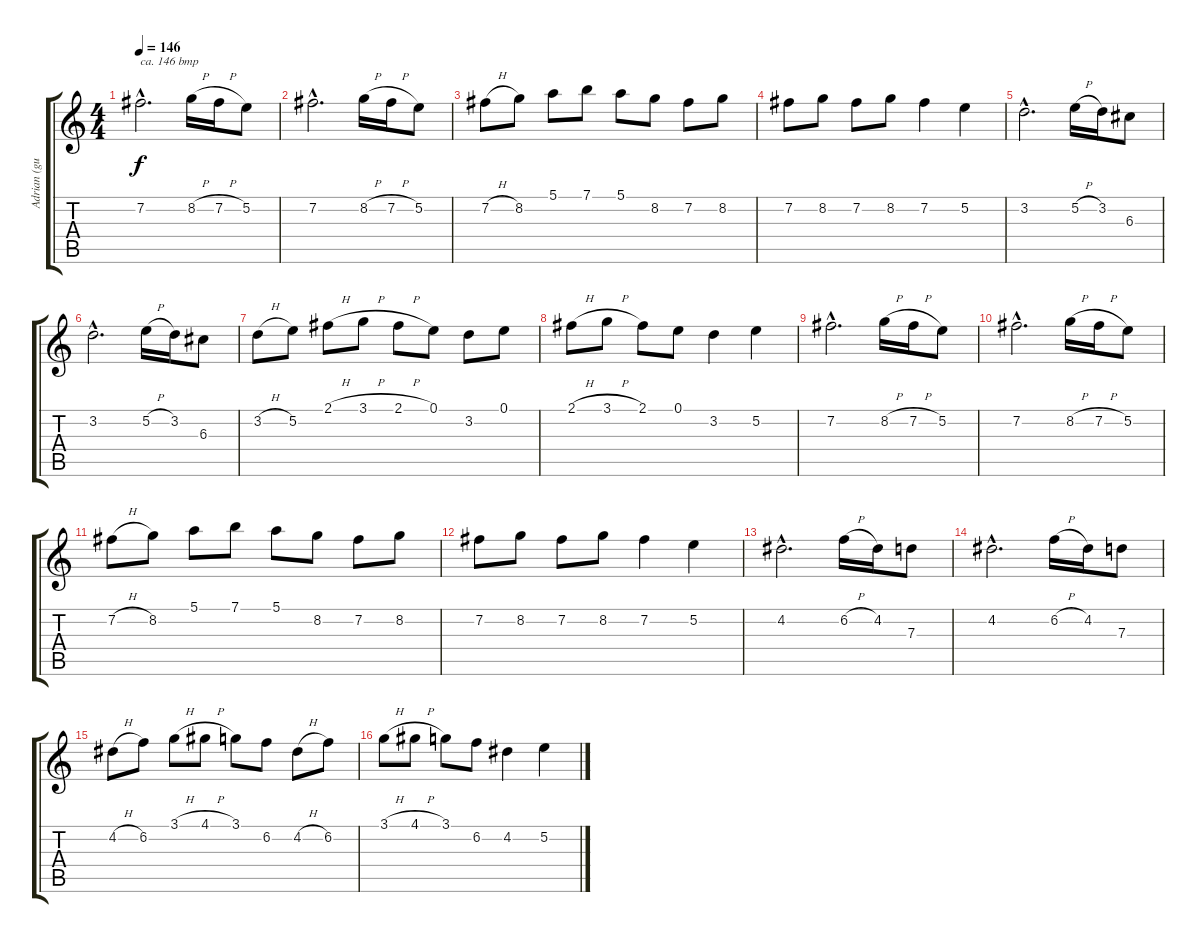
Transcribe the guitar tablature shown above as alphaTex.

\track ("Adrian (guitar)" "Adrian (gu") {instrument distortionguitar}
\staff {score tabs}
\tuning (E4 B3 G3 D3 A2 E2) {hide}
\ts (4 4)
\tempo 146
\clef g2
\ks c
7.2{hac}.2{d txt "ca. 146 bmp" dy f instrument distortionguitar} 8.2{h}.16 7.2{h}.16 5.2.8 |
7.2{hac}.2{d} 8.2{h}.16 7.2{h}.16 5.2.8 |
7.2{h}.8 8.2.8 5.1.8 7.1.8 5.1.8 8.2.8 7.2.8 8.2.8 |
7.2.8 8.2.8 7.2.8 8.2.8 7.2.4 5.2.4 |
3.2{hac}.2{d} 5.2{h}.16 3.2.16 6.3.8 |
3.2{hac}.2{d} 5.2{h}.16 3.2.16 6.3.8 |
3.2{h}.8 5.2.8 2.1{h}.8 3.1{h}.8 2.1{h}.8 0.1.8 3.2.8 0.1.8 |
2.1{h}.8 3.1{h}.8 2.1.8 0.1.8 3.2.4 5.2.4 |
7.2{hac}.2{d} 8.2{h}.16 7.2{h}.16 5.2.8 |
7.2{hac}.2{d} 8.2{h}.16 7.2{h}.16 5.2.8 |
7.2{h}.8 8.2.8 5.1.8 7.1.8 5.1.8 8.2.8 7.2.8 8.2.8 |
7.2.8 8.2.8 7.2.8 8.2.8 7.2.4 5.2.4 |
4.2{hac}.2{d} 6.2{h}.16 4.2.16 7.3.8 |
4.2{hac}.2{d} 6.2{h}.16 4.2.16 7.3.8 |
4.2{h}.8 6.2.8 3.1{h}.8 4.1{h}.8 3.1.8 6.2.8 4.2{h}.8 6.2.8 |
3.1{h}.8 4.1{h}.8 3.1.8 6.2.8 4.2.4 5.2.4
